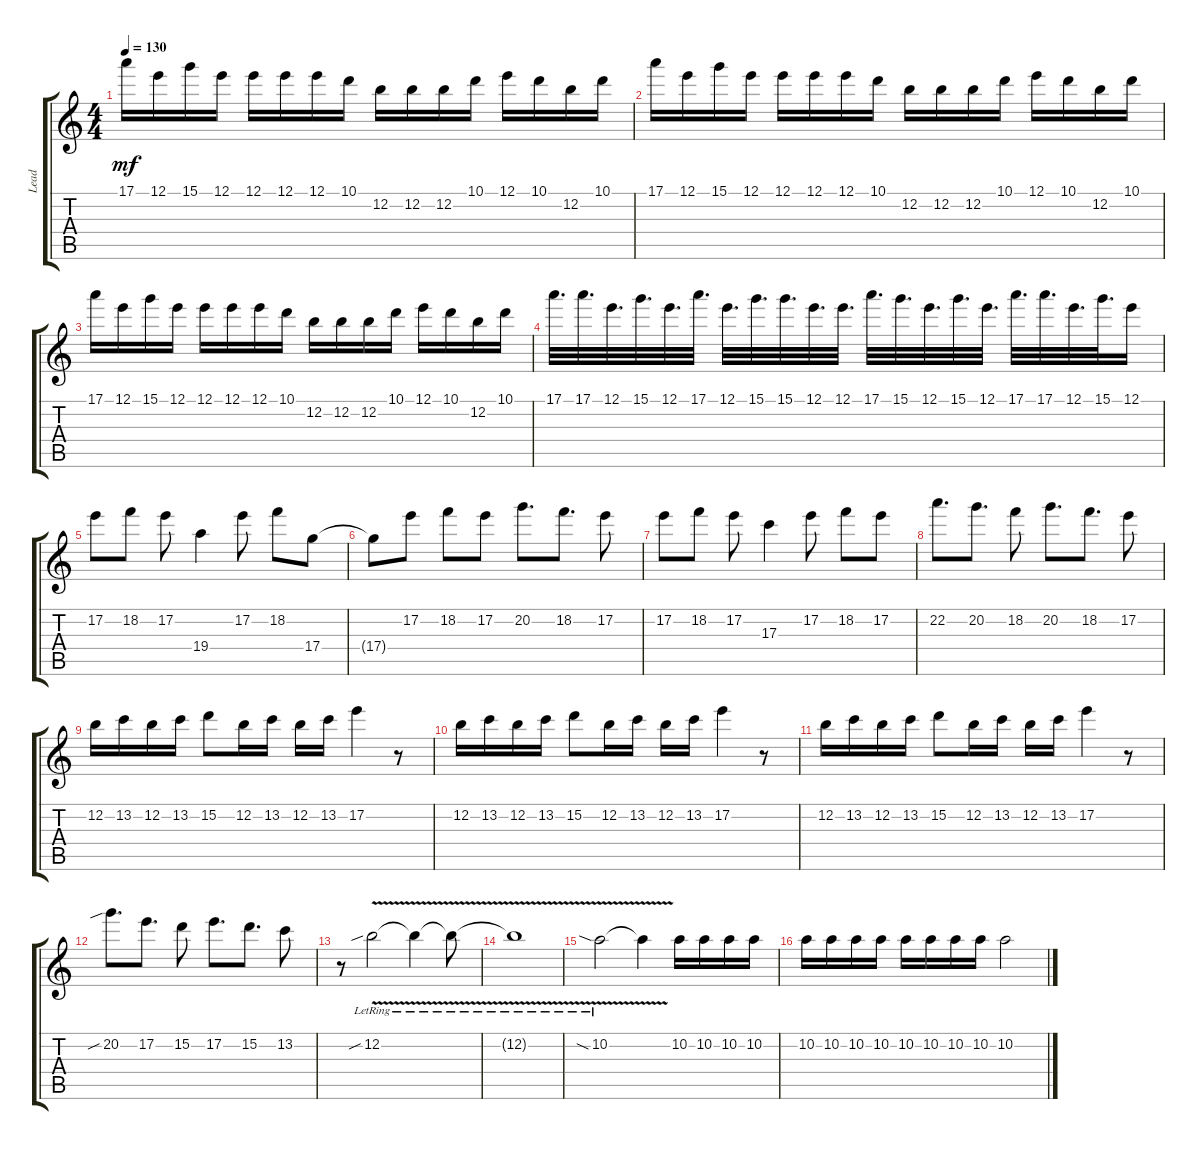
\track ("Lead" "Lead") {instrument distortionguitar}
\staff {score tabs}
\tuning (E4 B3 G3 D3 A2 E2) {hide}
\ts (4 4)
\tempo 130
\clef g2
\ks c
17.1.16{dy mf} 12.1.16 15.1.16 12.1.16 12.1.16 12.1.16 12.1.16 10.1.16 12.2.16 12.2.16 12.2.16 10.1.16 12.1.16 10.1.16 12.2.16 10.1.16 |
17.1.16 12.1.16 15.1.16 12.1.16 12.1.16 12.1.16 12.1.16 10.1.16 12.2.16 12.2.16 12.2.16 10.1.16 12.1.16 10.1.16 12.2.16 10.1.16 |
17.1.16 12.1.16 15.1.16 12.1.16 12.1.16 12.1.16 12.1.16 10.1.16 12.2.16 12.2.16 12.2.16 10.1.16 12.1.16 10.1.16 12.2.16 10.1.16 |
17.1.32{d} 17.1.32{d} 12.1.32{d} 15.1.32{d} 12.1.32{d} 17.1.32{d} 12.1.32{d} 15.1.32{d} 15.1.32{d} 12.1.32{d} 12.1.32{d} 17.1.32{d} 15.1.32{d} 12.1.32{d} 15.1.32{d} 12.1.32{d} 17.1.32{d} 17.1.32{d} 12.1.32{d} 15.1.32{d} 12.1.16 |
17.2.8 18.2.8 17.2.8 19.4.4 17.2.8 18.2.8 17.4.8 |
17.4{t}.8 17.2.8 18.2.8 17.2.8 20.2.8{d} 18.2.8{d} 17.2.8 |
17.2.8 18.2.8 17.2.8 17.3.4 17.2.8 18.2.8 17.2.8 |
22.2.8{d} 20.2.8{d} 18.2.8 20.2.8{d} 18.2.8{d} 17.2.8 |
12.2.16 13.2.16 12.2.16 13.2.16 15.2.8 12.2.16 13.2.16 12.2.16 13.2.16 17.2.4 r.8 |
12.2.16 13.2.16 12.2.16 13.2.16 15.2.8 12.2.16 13.2.16 12.2.16 13.2.16 17.2.4 r.8 |
12.2.16 13.2.16 12.2.16 13.2.16 15.2.8 12.2.16 13.2.16 12.2.16 13.2.16 17.2.4 r.8 |
20.2{sib}.8{d} 17.2.8{d} 15.2.8 17.2.8{d} 15.2.8{d} 13.2.8 |
r.8 12.2{v sib lr}.2 12.2{v lr t}.4 12.2{v lr t}.8 |
12.2{v lr t}.1 |
10.2{v sia lr}.2 10.2{t}.4 10.2.16 10.2.16 10.2.16 10.2.16 |
10.2.16 10.2.16 10.2.16 10.2.16 10.2.16 10.2.16 10.2.16 10.2.16 10.2.2
